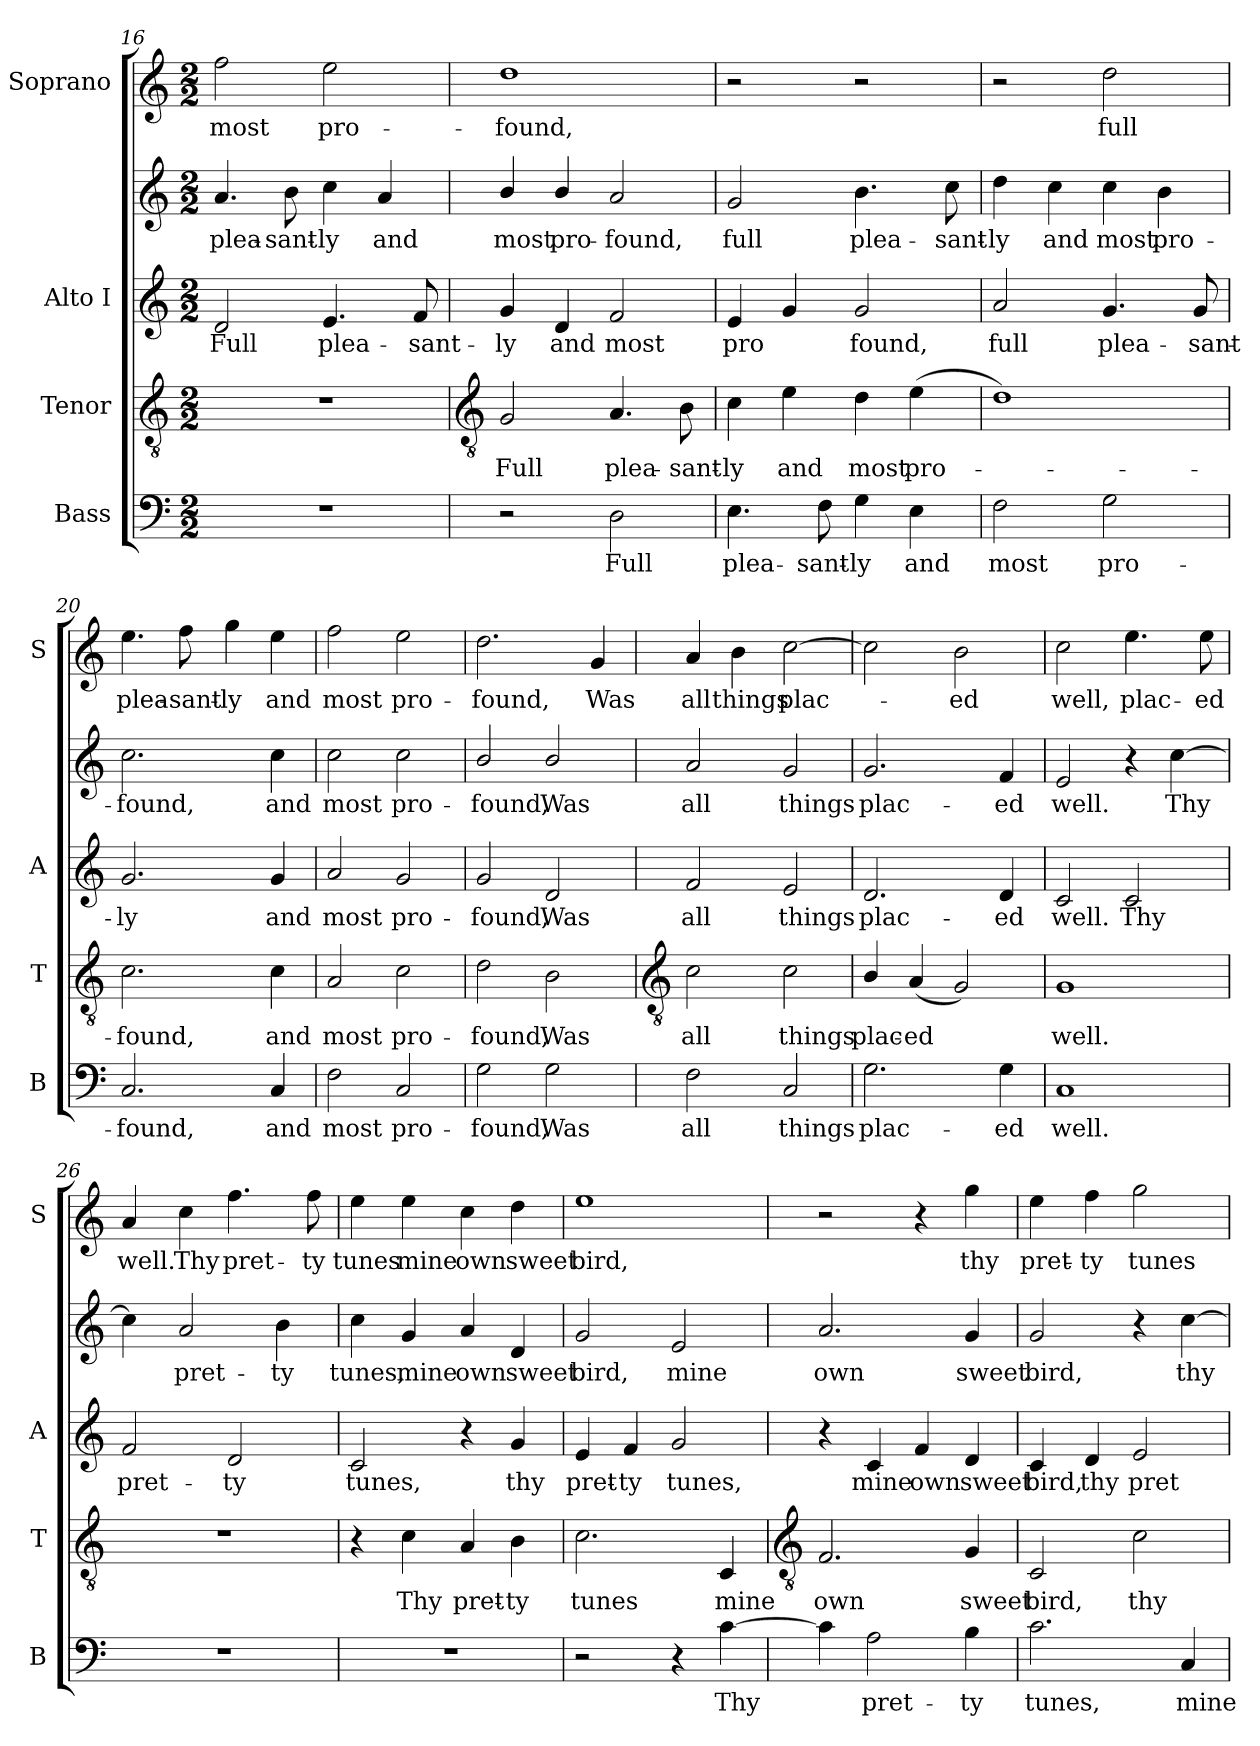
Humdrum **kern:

**kern	**text	**kern	**text	**kern	**text	**kern	**text	**kern	**text
*part4	*part4	*part3	*part3	*part2	*part2	*part2	*part2	*part1	*part1
*staff5	*staff5	*staff4	*staff4	*staff3	*staff3	*staff2	*staff2	*staff1	*staff1
*I"Bass	*	*I"Tenor	*	*I"Alto I	*	*	*	*I"Soprano	*
*I'B	*	*I'T	*	*I'A	*	*	*	*I'S	*
*clefF4	*	*clefGv2	*	*clefG2	*	*clefG2	*	*clefG2	*
*k[]	*	*k[]	*	*k[]	*	*k[]	*	*k[]	*
*C:	*	*C:	*	*C:	*	*C:	*	*C:	*
*M2/2	*	*M2/2	*	*M2/2	*	*M2/2	*	*M2/2	*
=16	=16	=16	=16	=16	=16	=16	=16	=16	=16
!	!	!	!	!	!LO:LY:b	!	!LO:LY:b	!	!LO:LY:b
1r	.	1r	.	2d	Full	4.a	plea-	2ff	most
!	!	!	!	!	!	!	!LO:LY:b	!	!
.	.	.	.	.	.	8b	-sant-	.	.
!	!	!	!	!	!LO:LY:b	!	!LO:LY:b	!	!LO:LY:b
.	.	.	.	4.e	plea-	4cc	-ly	2ee	pro-
!	!	!	!	!	!	!	!LO:LY:b	!	!
.	.	.	.	.	.	4a	and	.	.
!	!	!	!	!	!LO:LY:b	!	!	!	!
.	.	.	.	8f	-sant-	.	.	.	.
!!LO:LB:g=z
=17	=17	=17	=17	=17	=17	=17	=17	=17	=17
*	*	*clefGv2	*	*	*	*	*	*	*
!	!	!	!LO:LY:b	!	!LO:LY:b	!	!LO:LY:b	!	!LO:LY:b
2r	.	2G	Full	4g	ly	4b/	-most	1dd	-found,
!	!	!	!	!	!LO:LY:b	!	!LO:LY:b	!	!
.	.	.	.	4d	and	4b/	pro-	.	.
!	!LO:LY:b	!	!LO:LY:b	!	!LO:LY:b	!	!LO:LY:b	!	!
2D	Full	4.A	plea-	2f	most	2a	-found,	.	.
!	!	!	!LO:LY:b	!	!	!	!	!	!
.	.	8B	-sant-	.	.	.	.	.	.
=18	=18	=18	=18	=18	=18	=18	=18	=18	=18
!	!LO:LY:b	!	!LO:LY:b	!	!LO:LY:b	!	!LO:LY:b	!	!
4.E	plea-	4c	-ly	4e	-pro	2g	full	2r	.
!	!	!	!LO:LY:b	!	!	!	!	!	!
.	.	4e	and	4g	.	.	.	.	.
!	!LO:LY:b	!	!	!	!	!	!	!	!
8F	-sant-	.	.	.	.	.	.	.	.
!	!LO:LY:b	!	!LO:LY:b	!	!LO:LY:b	!	!LO:LY:b	!	!
4G	-ly	4d	most	2g	found,	4.b	plea-	2r	.
!	!LO:LY:b	!	!LO:LY:b	!	!	!	!	!	!
4E	and	(>4e	pro-	.	.	.	.	.	.
!	!	!	!	!	!	!	!LO:LY:b	!	!
.	.	.	.	.	.	8cc	-sant-	.	.
=19	=19	=19	=19	=19	=19	=19	=19	=19	=19
!	!LO:LY:b	!	!	!	!LO:LY:b	!	!LO:LY:b	!	!
2F	most	1d)	.	2a	-full	4dd	ly	2r	.
!	!	!	!	!	!	!	!LO:LY:b	!	!
.	.	.	.	.	.	4cc	and	.	.
!	!LO:LY:b	!	!	!	!LO:LY:b	!	!LO:LY:b	!	!LO:LY:b
2G	pro-	.	.	4.g	plea-	4cc	most	2dd	full
!	!	!	!	!	!	!	!LO:LY:b	!	!
.	.	.	.	.	.	4b	pro-	.	.
!	!	!	!	!	!LO:LY:b	!	!	!	!
.	.	.	.	8g	-sant-	.	.	.	.
=20	=20	=20	=20	=20	=20	=20	=20	=20	=20
!	!LO:LY:b	!	!LO:LY:b	!	!LO:LY:b	!	!LO:LY:b	!	!LO:LY:b
2.C	-found,	2.c	found,	2.g	ly	2.cc	-found,	4.ee	plea-
!	!	!	!	!	!	!	!	!	!LO:LY:b
.	.	.	.	.	.	.	.	8ff	-sant-
!	!	!	!	!	!	!	!	!	!LO:LY:b
.	.	.	.	.	.	.	.	4gg	-ly
!	!LO:LY:b	!	!LO:LY:b	!	!LO:LY:b	!	!LO:LY:b	!	!LO:LY:b
4C	and	4c	and	4g	and	4cc	and	4ee	and
=21	=21	=21	=21	=21	=21	=21	=21	=21	=21
!	!LO:LY:b	!	!LO:LY:b	!	!LO:LY:b	!	!LO:LY:b	!	!LO:LY:b
2F\	most	2A	most	2a	-most	2cc	most	2ff	most
!	!LO:LY:b	!	!LO:LY:b	!	!LO:LY:b	!	!LO:LY:b	!	!LO:LY:b
2C	pro-	2c	pro-	2g	pro-	2cc	pro-	2ee	pro-
=22	=22	=22	=22	=22	=22	=22	=22	=22	=22
!	!LO:LY:b	!	!LO:LY:b	!	!LO:LY:b	!	!LO:LY:b	!	!LO:LY:b
2G	-found,	2d	-found,	2g	found,	2b/	-found,	2.dd	-found,
!	!LO:LY:b	!	!LO:LY:b	!	!LO:LY:b	!	!LO:LY:b	!	!
2G	Was	2B	Was	2d	Was	2b/	Was	.	.
!	!	!	!	!	!	!	!	!	!LO:LY:b
.	.	.	.	.	.	.	.	4g	Was
!!LO:LB:g=z
=23	=23	=23	=23	=23	=23	=23	=23	=23	=23
*	*	*clefGv2	*	*	*	*	*	*	*
!	!LO:LY:b	!	!LO:LY:b	!	!LO:LY:b	!	!LO:LY:b	!	!LO:LY:b
2F\	all	2c	all	2f	all	2a	all	4a	all
!	!	!	!	!	!	!	!	!	!LO:LY:b
.	.	.	.	.	.	.	.	4b	things
!	!LO:LY:b	!	!LO:LY:b	!	!LO:LY:b	!	!LO:LY:b	!	!LO:LY:b
2C	things	2c	things	2e	things	2g	things	[2cc	plac-
=24	=24	=24	=24	=24	=24	=24	=24	=24	=24
!	!LO:LY:b	!	!LO:LY:b	!	!LO:LY:b	!	!LO:LY:b	!	!
2.G	plac-	4B/	plac-	2.d	plac-	2.g	plac-	2cc]	.
!	!	!	!LO:LY:b	!	!	!	!	!	!
.	.	(<4A	-ed	.	.	.	.	.	.
!	!	!	!	!	!	!	!	!	!LO:LY:b
.	.	2G)	.	.	.	.	.	2b	ed
!	!LO:LY:b	!	!	!	!LO:LY:b	!	!LO:LY:b	!	!
4G	-ed	.	.	4d	-ed	4f	-ed	.	.
=25	=25	=25	=25	=25	=25	=25	=25	=25	=25
!	!LO:LY:b	!	!LO:LY:b	!	!LO:LY:b	!	!LO:LY:b	!	!LO:LY:b
1C	well.	1G	well.	2c	well.	2e	well.	2cc	well,
!	!	!	!	!	!LO:LY:b	!	!	!	!LO:LY:b
.	.	.	.	2c	Thy	4r	.	4.ee	plac-
!	!	!	!	!	!	!	!LO:LY:b	!	!
.	.	.	.	.	.	[4cc	Thy	.	.
!	!	!	!	!	!	!	!	!	!LO:LY:b
.	.	.	.	.	.	.	.	8ee	-ed
=26	=26	=26	=26	=26	=26	=26	=26	=26	=26
!	!	!	!	!	!LO:LY:b	!	!	!	!LO:LY:b
1r	.	1r	.	2f	pret-	4cc]	.	4a	well.
!	!	!	!	!	!	!	!LO:LY:b	!	!LO:LY:b
.	.	.	.	.	.	2a	pret-	4cc	Thy
!	!	!	!	!	!LO:LY:b	!	!	!	!LO:LY:b
.	.	.	.	2d	-ty	.	.	4.ff	pret-
!	!	!	!	!	!	!	!LO:LY:b	!	!
.	.	.	.	.	.	4b	-ty	.	.
!	!	!	!	!	!	!	!	!	!LO:LY:b
.	.	.	.	.	.	.	.	8ff	-ty
=27	=27	=27	=27	=27	=27	=27	=27	=27	=27
!	!	!	!	!	!LO:LY:b	!	!LO:LY:b	!	!LO:LY:b
1r	.	4r	.	2c	tunes,	4cc	tunes,	4ee	tunes
!	!	!	!LO:LY:b	!	!	!	!LO:LY:b	!	!LO:LY:b
.	.	4c	Thy	.	.	4g	mine	4ee	mine
!	!	!	!LO:LY:b	!	!	!	!LO:LY:b	!	!LO:LY:b
.	.	4A	pret-	4r	.	4a	own	4cc	own
!	!	!	!LO:LY:b	!	!LO:LY:b	!	!LO:LY:b	!	!LO:LY:b
.	.	4B	-ty	4g	thy	4d	sweet	4dd	sweet
=28	=28	=28	=28	=28	=28	=28	=28	=28	=28
!	!	!	!LO:LY:b	!	!LO:LY:b	!	!LO:LY:b	!	!LO:LY:b
2r	.	2.c	tunes	4e	pret-	2g	bird,	1ee	bird,
!	!	!	!	!	!LO:LY:b	!	!	!	!
.	.	.	.	4f	-ty	.	.	.	.
!	!	!	!	!	!LO:LY:b	!	!LO:LY:b	!	!
4r	.	.	.	2g	tunes,	2e	mine	.	.
!	!LO:LY:b	!	!LO:LY:b	!	!	!	!	!	!
[4c	Thy	4C	mine	.	.	.	.	.	.
!!LO:LB:g=z
=29	=29	=29	=29	=29	=29	=29	=29	=29	=29
*	*	*clefGv2	*	*	*	*	*	*	*
!	!	!	!LO:LY:b	!	!	!	!LO:LY:b	!	!
4c]	.	2.F	own	4r	.	2.a	own	2r	.
!	!LO:LY:b	!	!	!	!LO:LY:b	!	!	!	!
2A	pret-	.	.	4c	mine	.	.	.	.
!	!	!	!	!	!LO:LY:b	!	!	!	!
.	.	.	.	4f	own	.	.	4r	.
!	!LO:LY:b	!	!LO:LY:b	!	!LO:LY:b	!	!LO:LY:b	!	!LO:LY:b
4B	-ty	4G	sweet	4d	sweet	4g	sweet	4gg	thy
=30	=30	=30	=30	=30	=30	=30	=30	=30	=30
!	!LO:LY:b	!	!LO:LY:b	!	!LO:LY:b	!	!LO:LY:b	!	!LO:LY:b
2.c	tunes,	2C	bird,	4c	bird,	2g	bird,	4ee	pret-
!	!	!	!	!	!LO:LY:b	!	!	!	!LO:LY:b
.	.	.	.	4d	thy	.	.	4ff	-ty
!	!	!	!LO:LY:b	!	!LO:LY:b	!	!	!	!LO:LY:b
.	.	2c	thy	2e	pret-	4r	.	2gg	tunes
!	!LO:LY:b	!	!	!	!	!	!LO:LY:b	!	!
4C	mine	.	.	.	.	[4cc	thy	.	.
=	=	=	=	=	=	=	=	=	=
*-	*-	*-	*-	*-	*-	*-	*-	*-	*-
